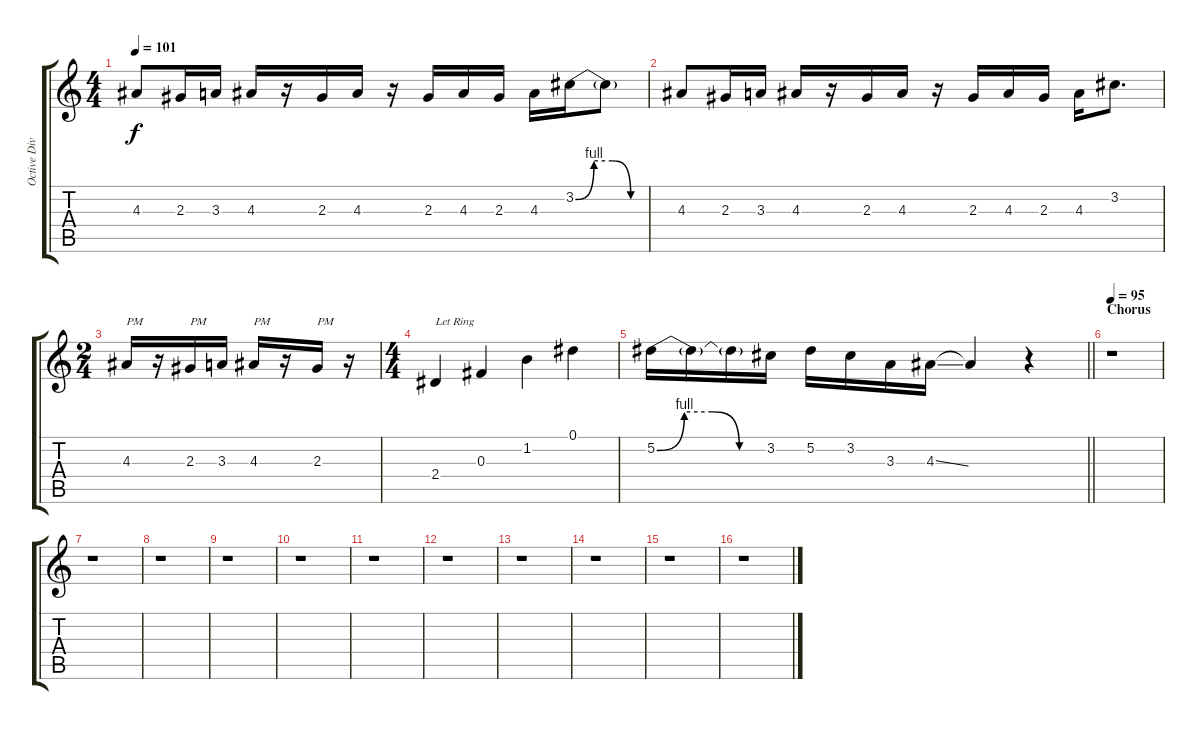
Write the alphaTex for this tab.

\track ("Octive Divider" "Octive Div") {instrument distortionguitar}
\staff {score tabs}
\tuning (Eb4 Bb3 Gb3 Db3 Ab2 Eb2) {hide}
\ts (4 4)
\tempo 101
\clef g2
\ks c
4.3.8{dy f} 2.3.16 3.3.16 4.3.16 r.16 2.3.16 4.3.16 r.16 2.3.16 4.3.16 2.3.16 4.3.16 3.2{be (custom 0 0 15 4 30 4 45 0 60 0)}.16 3.2{t}.8 |
4.3.8 2.3.16 3.3.16 4.3.16 r.16 2.3.16 4.3.16 r.16 2.3.16 4.3.16 2.3.16 4.3.16 3.2.8{d} |
\ts (2 4)
4.3.16{txt "PM"} r.16 2.3.16{txt "PM"} 3.3.16 4.3.16{txt "PM"} r.16 2.3.16{txt "PM"} r.16 |
\ts (4 4)
2.4.4{txt "Let Ring"} 0.3.4 1.2.4 0.1.4 |
\barLineRight lightlight
5.2{be (custom 0 0 15 4 30 4 45 0 60 0)}.16 5.2{t}.16 5.2{t}.16 3.2.16 5.2.16 3.2.16 3.3.16 4.3{ss}.16 4.3{t}.4 r.4 |
\section ("" "Chorus")
\tempo 95
r.1 |
r.1 |
r.1 |
r.1 |
r.1 |
r.1 |
r.1 |
r.1 |
r.1 |
r.1 |
r.1
